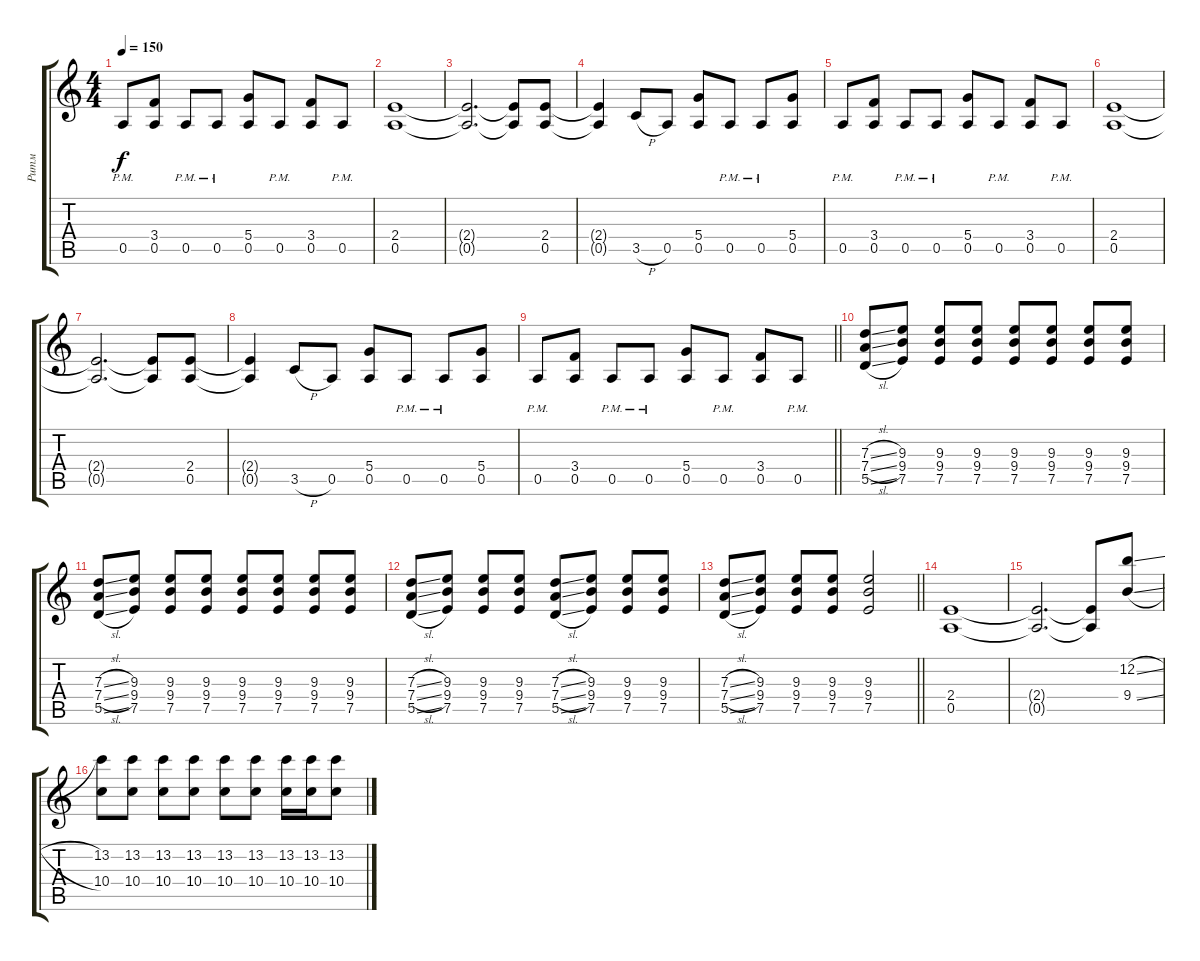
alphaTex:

\track ("Ритм" "Ритм") {instrument distortionguitar}
\staff {score tabs}
\tuning (E4 B3 G3 D3 A2 E2) {hide}
\ts (4 4)
\tempo 150
\clef g2
\ks c
0.5{pm}.8{dy f} (3.4 0.5).8 0.5{pm}.8 0.5{pm}.8 (5.4 0.5).8 0.5{pm}.8 (3.4 0.5).8 0.5{pm}.8 |
(2.4 0.5).1 |
(2.4{t} 0.5{t}).2{d} (2.4{t} 0.5{t}).8 (2.4 0.5).8 |
(2.4{t} 0.5{t}).4 3.5{h}.8 0.5.8 (5.4 0.5).8 0.5{pm}.8 0.5{pm}.8 (5.4 0.5).8 |
0.5{pm}.8 (3.4 0.5).8 0.5{pm}.8 0.5{pm}.8 (5.4 0.5).8 0.5{pm}.8 (3.4 0.5).8 0.5{pm}.8 |
(2.4 0.5).1 |
(2.4{t} 0.5{t}).2{d} (2.4{t} 0.5{t}).8 (2.4 0.5).8 |
(2.4{t} 0.5{t}).4 3.5{h}.8 0.5.8 (5.4 0.5).8 0.5{pm}.8 0.5{pm}.8 (5.4 0.5).8 |
\barLineRight lightlight
0.5{pm}.8 (3.4 0.5).8 0.5{pm}.8 0.5{pm}.8 (5.4 0.5).8 0.5{pm}.8 (3.4 0.5).8 0.5{pm}.8 |
(7.3{sl} 7.4{sl} 5.5{sl}).8 (9.3 9.4 7.5).8 (9.3 9.4 7.5).8 (9.3 9.4 7.5).8 (9.3 9.4 7.5).8 (9.3 9.4 7.5).8 (9.3 9.4 7.5).8 (9.3 9.4 7.5).8 |
(7.3{sl} 7.4{sl} 5.5{sl}).8 (9.3 9.4 7.5).8 (9.3 9.4 7.5).8 (9.3 9.4 7.5).8 (9.3 9.4 7.5).8 (9.3 9.4 7.5).8 (9.3 9.4 7.5).8 (9.3 9.4 7.5).8 |
(7.3{sl} 7.4{sl} 5.5{sl}).8 (9.3 9.4 7.5).8 (9.3 9.4 7.5).8 (9.3 9.4 7.5).8 (7.3{sl} 7.4{sl} 5.5{sl}).8 (9.3 9.4 7.5).8 (9.3 9.4 7.5).8 (9.3 9.4 7.5).8 |
\barLineRight lightlight
(7.3{sl} 7.4{sl} 5.5{sl}).8 (9.3 9.4 7.5).8 (9.3 9.4 7.5).8 (9.3 9.4 7.5).8 (9.3 9.4 7.5).2 |
(2.4 0.5).1 |
(2.4{t} 0.5{t}).2{d} (2.4{t} 0.5{t}).8 (12.2{sl} 9.4{sl}).8 |
(13.2 10.4).8 (13.2 10.4).8 (13.2 10.4).8 (13.2 10.4).8 (13.2 10.4).8 (13.2 10.4).8 (13.2 10.4).16 (13.2 10.4).16 (13.2{sl} 10.4{sl}).8
